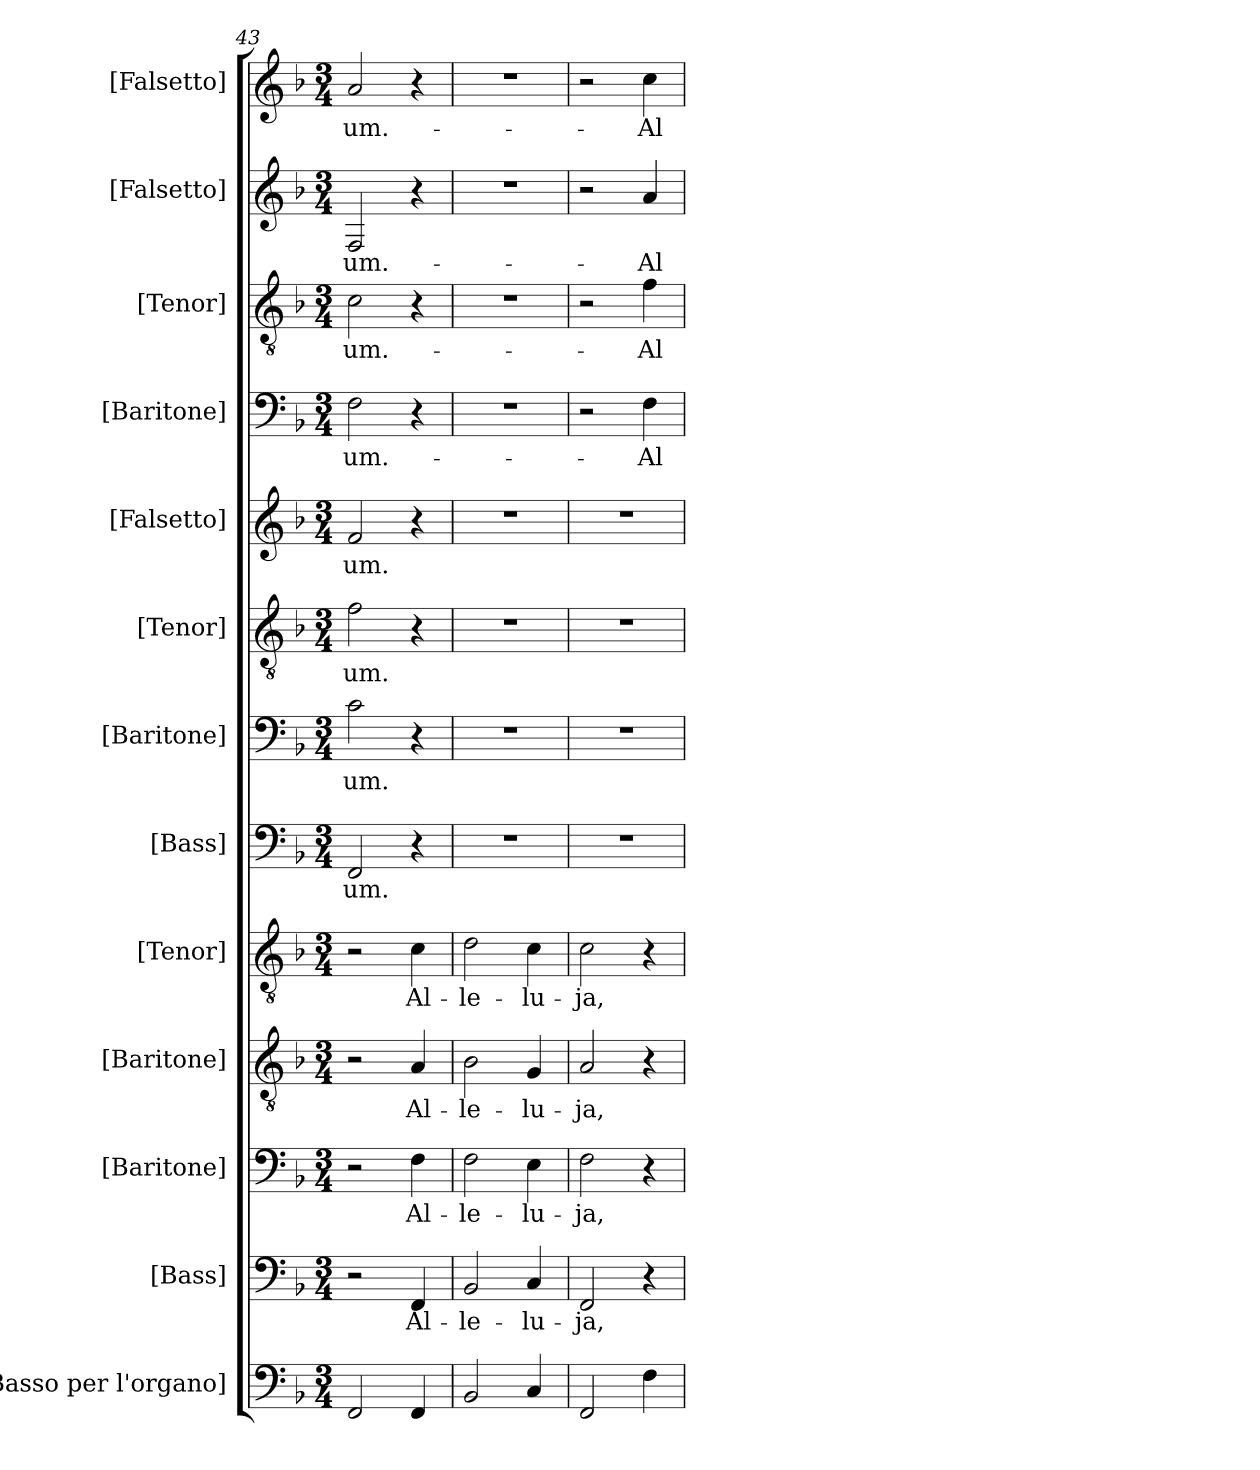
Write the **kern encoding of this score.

**kern	**kern	**text	**kern	**text	**kern	**text	**kern	**text	**kern	**text	**kern	**text	**kern	**text	**kern	**text	**kern	**text	**kern	**text	**kern	**text	**kern	**text
*part13	*part12	*part12	*part11	*part11	*part10	*part10	*part9	*part9	*part8	*part8	*part7	*part7	*part6	*part6	*part5	*part5	*part4	*part4	*part3	*part3	*part2	*part2	*part1	*part1
*staff13	*staff12	*staff12	*staff11	*staff11	*staff10	*staff10	*staff9	*staff9	*staff8	*staff8	*staff7	*staff7	*staff6	*staff6	*staff5	*staff5	*staff4	*staff4	*staff3	*staff3	*staff2	*staff2	*staff1	*staff1
*I"[Basso per l'organo]	*I"[Bass]	*	*I"[Baritone]	*	*I"[Baritone]	*	*I"[Tenor]	*	*I"[Bass]	*	*I"[Baritone]	*	*I"[Tenor]	*	*I"[Falsetto]	*	*I"[Baritone]	*	*I"[Tenor]	*	*I"[Falsetto]	*	*I"[Falsetto]	*
*	*I'B.	*	*I'Bar.	*	*I'Bar.	*	*I'T.	*	*I'B.	*	*I'Bar.	*	*I'T.	*	*I'A.	*	*I'Bar.	*	*I'T.	*	*I'A.	*	*I'A.	*
*clefF4	*clefF4	*	*clefF4	*	*clefGv2	*	*clefGv2	*	*clefF4	*	*clefF4	*	*clefGv2	*	*clefG2	*	*clefF4	*	*clefGv2	*	*clefG2	*	*clefG2	*
*	*	*	*	*	*ITrd7c12	*	*ITrd7c12	*	*	*	*	*	*ITrd7c12	*	*	*	*	*	*ITrd7c12	*	*	*	*	*
*k[b-]	*k[b-]	*	*k[b-]	*	*k[b-]	*	*k[b-]	*	*k[b-]	*	*k[b-]	*	*k[b-]	*	*k[b-]	*	*k[b-]	*	*k[b-]	*	*k[b-]	*	*k[b-]	*
*F:	*F:	*	*F:	*	*F:	*	*F:	*	*F:	*	*F:	*	*F:	*	*F:	*	*F:	*	*F:	*	*F:	*	*F:	*
*M3/4	*M3/4	*	*M3/4	*	*M3/4	*	*M3/4	*	*M3/4	*	*M3/4	*	*M3/4	*	*M3/4	*	*M3/4	*	*M3/4	*	*M3/4	*	*M3/4	*
=43	=43	=43	=43	=43	=43	=43	=43	=43	=43	=43	=43	=43	=43	=43	=43	=43	=43	=43	=43	=43	=43	=43	=43	=43
!	!	!	!	!	!	!	!	!	!	!LO:LY:b:color=#000000	!	!	!	!	!	!	!	!	!	!	!	!	!	!
!	!	!	!	!	!	!	!	!	!	!	!	!LO:LY:b:color=#000000	!	!	!	!	!	!	!	!	!	!	!	!
!	!	!	!	!	!	!	!	!	!	!	!	!	!	!LO:LY:b:color=#000000	!	!	!	!	!	!	!	!	!	!
!	!	!	!	!	!	!	!	!	!	!	!	!	!	!	!	!LO:LY:b:color=#000000	!	!	!	!	!	!	!	!
!	!	!	!	!	!	!	!	!	!	!	!	!	!	!	!	!	!	!LO:LY:b:color=#000000	!	!	!	!	!	!
!	!	!	!	!	!	!	!	!	!	!	!	!	!	!	!	!	!	!	!	!LO:LY:b:color=#000000	!	!	!	!
!	!	!	!	!	!	!	!	!	!	!	!	!	!	!	!	!	!	!	!	!	!	!LO:LY:b:color=#000000	!	!
!	!	!	!	!	!	!	!	!	!	!	!	!	!	!	!	!	!	!	!	!	!	!	!	!LO:LY:b:color=#000000
2FFi/	2r	.	2r	.	2r	.	2r	.	2FFi/	-um.-	2ci\	-um.-	2Fi\	-um.-	2fi/	-um.-	2Fi\	-um.-	2Ci\	-um.-	2Fi/	-um.-	2ai/	-um.-
!	!	!LO:LY:b:color=#000000	!	!	!	!	!	!	!	!	!	!	!	!	!	!	!	!	!	!	!	!	!	!
!	!	!	!	!LO:LY:b:color=#000000	!	!	!	!	!	!	!	!	!	!	!	!	!	!	!	!	!	!	!	!
!	!	!	!	!	!	!LO:LY:b:color=#000000	!	!	!	!	!	!	!	!	!	!	!	!	!	!	!	!	!	!
!	!	!	!	!	!	!	!	!LO:LY:b:color=#000000	!	!	!	!	!	!	!	!	!	!	!	!	!	!	!	!
4FFi/	4FFi/	-Al--	4Fi\	-Al--	4AAi/	-Al--	4Ci\	-Al--	4r	.	4r	.	4r	.	4r	.	4r	.	4r	.	4r	.	4r	.
=44	=44	=44	=44	=44	=44	=44	=44	=44	=44	=44	=44	=44	=44	=44	=44	=44	=44	=44	=44	=44	=44	=44	=44	=44
!	!	!LO:LY:b:color=#000000	!	!	!	!	!	!	!	!	!	!	!	!	!	!	!	!	!	!	!	!	!	!
!	!	!	!	!LO:LY:b:color=#000000	!	!	!	!	!	!	!	!	!	!	!	!	!	!	!	!	!	!	!	!
!	!	!	!	!	!	!LO:LY:b:color=#000000	!	!	!	!	!	!	!	!	!	!	!	!	!	!	!	!	!	!
!	!	!	!	!	!	!	!	!LO:LY:b:color=#000000	!LO:N:vis=1	!	!LO:N:vis=1	!	!LO:N:vis=1	!	!LO:N:vis=1	!	!LO:N:vis=1	!	!LO:N:vis=1	!	!LO:N:vis=1	!	!LO:N:vis=1	!
2BB-i/	2BB-i/	-le--	2Fi\	-le--	2BB-i\	-le--	2Di\	-le--	2.r	.	2.r	.	2.r	.	2.r	.	2.r	.	2.r	.	2.r	.	2.r	.
!	!	!LO:LY:b:color=#000000	!	!	!	!	!	!	!	!	!	!	!	!	!	!	!	!	!	!	!	!	!	!
!	!	!	!	!LO:LY:b:color=#000000	!	!	!	!	!	!	!	!	!	!	!	!	!	!	!	!	!	!	!	!
!	!	!	!	!	!	!LO:LY:b:color=#000000	!	!	!	!	!	!	!	!	!	!	!	!	!	!	!	!	!	!
!	!	!	!	!	!	!	!	!LO:LY:b:color=#000000	!	!	!	!	!	!	!	!	!	!	!	!	!	!	!	!
4Ci/	4Ci/	-lu--	4Ei\	-lu--	4GGi/	-lu--	4Ci\	-lu--	.	.	.	.	.	.	.	.	.	.	.	.	.	.	.	.
=45	=45	=45	=45	=45	=45	=45	=45	=45	=45	=45	=45	=45	=45	=45	=45	=45	=45	=45	=45	=45	=45	=45	=45	=45
!	!	!LO:LY:b:color=#000000	!	!	!	!	!	!	!	!	!	!	!	!	!	!	!	!	!	!	!	!	!	!
!	!	!	!	!LO:LY:b:color=#000000	!	!	!	!	!	!	!	!	!	!	!	!	!	!	!	!	!	!	!	!
!	!	!	!	!	!	!LO:LY:b:color=#000000	!	!	!	!	!	!	!	!	!	!	!	!	!	!	!	!	!	!
!	!	!	!	!	!	!	!	!LO:LY:b:color=#000000	!LO:N:vis=1	!	!LO:N:vis=1	!	!LO:N:vis=1	!	!LO:N:vis=1	!	!	!	!	!	!	!	!	!
2FFi/	2FFi/	-ja,-	2Fi\	-ja,-	2AAi/	-ja,-	2Ci\	-ja,-	2.r	.	2.r	.	2.r	.	2.r	.	2r	.	2r	.	2r	.	2r	.
!	!	!	!	!	!	!	!	!	!	!	!	!	!	!	!	!	!	!LO:LY:b:color=#000000	!	!	!	!	!	!
!	!	!	!	!	!	!	!	!	!	!	!	!	!	!	!	!	!	!	!	!LO:LY:b:color=#000000	!	!	!	!
!	!	!	!	!	!	!	!	!	!	!	!	!	!	!	!	!	!	!	!	!	!	!LO:LY:b:color=#000000	!	!
!	!	!	!	!	!	!	!	!	!	!	!	!	!	!	!	!	!	!	!	!	!	!	!	!LO:LY:b:color=#000000
4Fi\	4r	.	4r	.	4r	.	4r	.	.	.	.	.	.	.	.	.	4Fi\	-Al--	4Fi\	-Al--	4ai/	-Al--	4cci\	-Al--
=	=	=	=	=	=	=	=	=	=	=	=	=	=	=	=	=	=	=	=	=	=	=	=	=
*-	*-	*-	*-	*-	*-	*-	*-	*-	*-	*-	*-	*-	*-	*-	*-	*-	*-	*-	*-	*-	*-	*-	*-	*-
